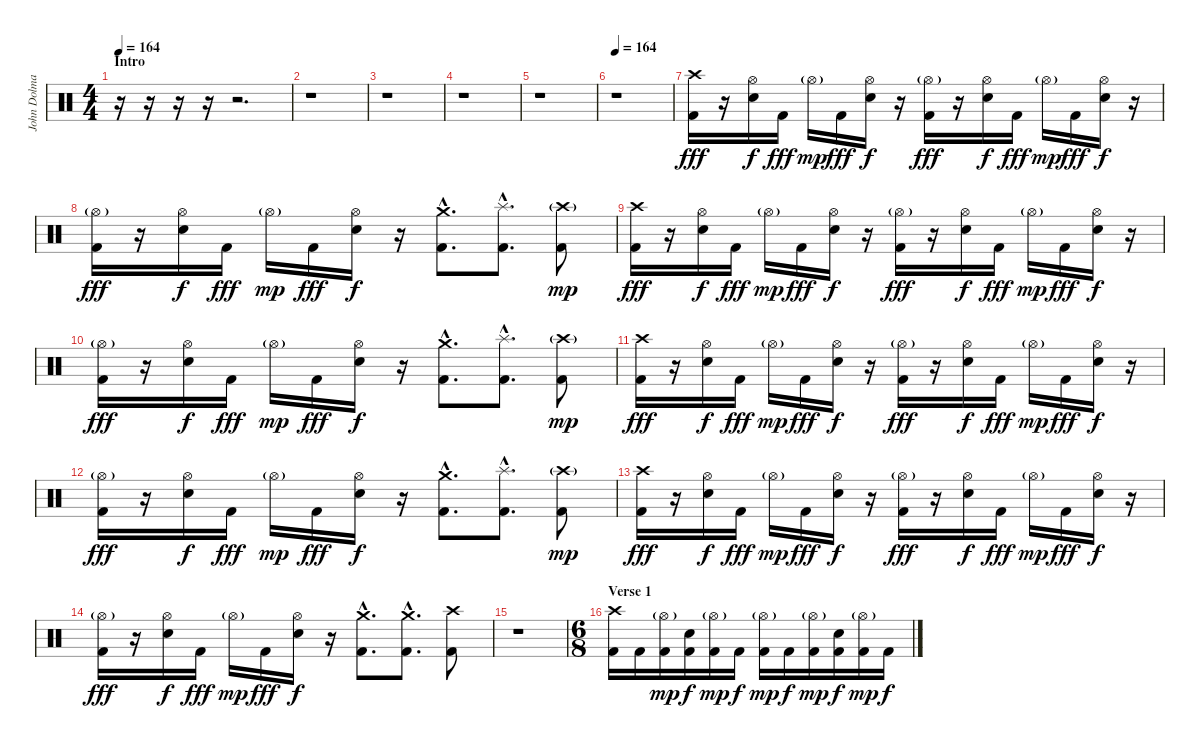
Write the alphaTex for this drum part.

\track ("John Dolmayan (Drums)" "John Dolma") {instrument percussion}
\staff {score}
\articulation defaults
\ts (4 4)
\section ("" "Intro")
\tempo 164
\tempo 153
\tempo 164
\clef neutral
\ks c
r.16{dy fff} r.16 r.16 r.16 r.2{d} |
r.1 |
r.1 |
r.1 |
r.1 |
\tempo 164
r.1 |
("Crash high (hit)" "Kick (hit) 2").16 r.16 ("Hi-Hat (open)" "Electric Snare (hit)").16{dy f} "Kick (hit) 2".16{dy fff} "Hi-Hat (open)"{g}.16{dy mp} "Kick (hit) 2".16{dy fff} ("Hi-Hat (open)" "Electric Snare (hit)").16{dy f} r.16 ("Hi-Hat (open)"{g} "Kick (hit) 2").16{dy fff} r.16 ("Hi-Hat (open)" "Electric Snare (hit)").16{dy f} "Kick (hit) 2".16{dy fff} "Hi-Hat (open)"{g}.16{dy mp} "Kick (hit) 2".16{dy fff} ("Hi-Hat (open)" "Electric Snare (hit)").16{dy f} r.16 |
("Hi-Hat (open)"{g} "Kick (hit) 2").16{dy fff} r.16 ("Hi-Hat (open)" "Electric Snare (hit)").16{dy f} "Kick (hit) 2".16{dy fff} "Hi-Hat (open)"{g}.16{dy mp} "Kick (hit) 2".16{dy fff} ("Hi-Hat (open)" "Electric Snare (hit)").16{dy f} r.16 ("Crash medium (hit)"{hac} "Kick (hit) 2"{hac}).8{d} ("Splash (hit)"{hac} "Kick (hit) 2"{hac}).8{d} ("Crash high (hit)"{g} "Kick (hit) 2").8{dy mp} |
("Crash high (hit)" "Kick (hit) 2").16{dy fff} r.16 ("Hi-Hat (open)" "Electric Snare (hit)").16{dy f} "Kick (hit) 2".16{dy fff} "Hi-Hat (open)"{g}.16{dy mp} "Kick (hit) 2".16{dy fff} ("Hi-Hat (open)" "Electric Snare (hit)").16{dy f} r.16 ("Hi-Hat (open)"{g} "Kick (hit) 2").16{dy fff} r.16 ("Hi-Hat (open)" "Electric Snare (hit)").16{dy f} "Kick (hit) 2".16{dy fff} "Hi-Hat (open)"{g}.16{dy mp} "Kick (hit) 2".16{dy fff} ("Hi-Hat (open)" "Electric Snare (hit)").16{dy f} r.16 |
("Hi-Hat (open)"{g} "Kick (hit) 2").16{dy fff} r.16 ("Hi-Hat (open)" "Electric Snare (hit)").16{dy f} "Kick (hit) 2".16{dy fff} "Hi-Hat (open)"{g}.16{dy mp} "Kick (hit) 2".16{dy fff} ("Hi-Hat (open)" "Electric Snare (hit)").16{dy f} r.16 ("Crash medium (hit)"{hac} "Kick (hit) 2"{hac}).8{d} ("Splash (hit)"{hac} "Kick (hit) 2"{hac}).8{d} ("Crash high (hit)"{g} "Kick (hit) 2").8{dy mp} |
("Crash high (hit)" "Kick (hit) 2").16{dy fff} r.16 ("Hi-Hat (open)" "Electric Snare (hit)").16{dy f} "Kick (hit) 2".16{dy fff} "Hi-Hat (open)"{g}.16{dy mp} "Kick (hit) 2".16{dy fff} ("Hi-Hat (open)" "Electric Snare (hit)").16{dy f} r.16 ("Hi-Hat (open)"{g} "Kick (hit) 2").16{dy fff} r.16 ("Hi-Hat (open)" "Electric Snare (hit)").16{dy f} "Kick (hit) 2".16{dy fff} "Hi-Hat (open)"{g}.16{dy mp} "Kick (hit) 2".16{dy fff} ("Hi-Hat (open)" "Electric Snare (hit)").16{dy f} r.16 |
("Hi-Hat (open)"{g} "Kick (hit) 2").16{dy fff} r.16 ("Hi-Hat (open)" "Electric Snare (hit)").16{dy f} "Kick (hit) 2".16{dy fff} "Hi-Hat (open)"{g}.16{dy mp} "Kick (hit) 2".16{dy fff} ("Hi-Hat (open)" "Electric Snare (hit)").16{dy f} r.16 ("Crash medium (hit)"{hac} "Kick (hit) 2"{hac}).8{d} ("Splash (hit)"{hac} "Kick (hit) 2"{hac}).8{d} ("Crash high (hit)"{g} "Kick (hit) 2").8{dy mp} |
("Crash high (hit)" "Kick (hit) 2").16{dy fff} r.16 ("Hi-Hat (open)" "Electric Snare (hit)").16{dy f} "Kick (hit) 2".16{dy fff} "Hi-Hat (open)"{g}.16{dy mp} "Kick (hit) 2".16{dy fff} ("Hi-Hat (open)" "Electric Snare (hit)").16{dy f} r.16 ("Hi-Hat (open)"{g} "Kick (hit) 2").16{dy fff} r.16 ("Hi-Hat (open)" "Electric Snare (hit)").16{dy f} "Kick (hit) 2".16{dy fff} "Hi-Hat (open)"{g}.16{dy mp} "Kick (hit) 2".16{dy fff} ("Hi-Hat (open)" "Electric Snare (hit)").16{dy f} r.16 |
("Hi-Hat (open)"{g} "Kick (hit) 2").16{dy fff} r.16 ("Hi-Hat (open)" "Electric Snare (hit)").16{dy f} "Kick (hit) 2".16{dy fff} "Hi-Hat (open)"{g}.16{dy mp} "Kick (hit) 2".16{dy fff} ("Hi-Hat (open)" "Electric Snare (hit)").16{dy f} r.16 ("Crash medium (hit)"{hac} "Kick (hit) 2"{hac}).8{d} ("Crash medium (hit)"{hac} "Kick (hit) 2"{hac}).8{d} ("Crash high (hit)" "Kick (hit) 2").8 |
r.1 |
\ts (6 8)
\section ("" "Verse 1")
("Crash high (hit)" "Kick (hit) 2").16 "Kick (hit) 2".16 ("Hi-Hat (open)"{g} "Kick (hit) 2").16{dy mp} ("Electric Snare (hit)" "Kick (hit) 2").16{dy f} ("Hi-Hat (open)"{g} "Kick (hit) 2").16{dy mp} "Kick (hit) 2".16{dy f} ("Hi-Hat (open)"{g} "Kick (hit) 2").16{dy mp} "Kick (hit) 2".16{dy f} ("Hi-Hat (open)"{g} "Kick (hit) 2").16{dy mp} ("Electric Snare (hit)" "Kick (hit) 2").16{dy f} ("Hi-Hat (open)"{g} "Kick (hit) 2").16{dy mp} "Kick (hit) 2".16{dy f}
